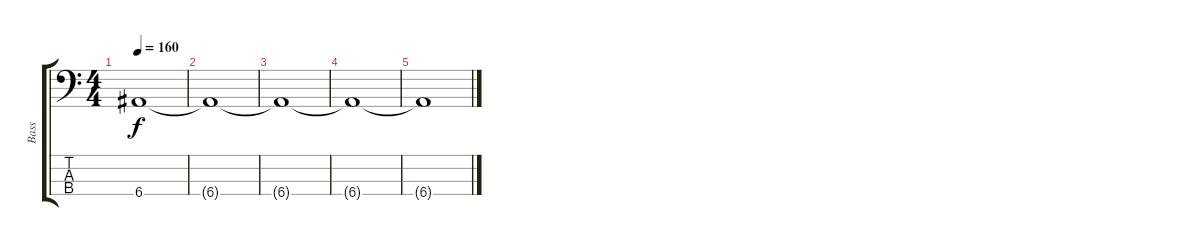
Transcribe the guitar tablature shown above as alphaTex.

\track ("Bass" "Bass") {instrument electricbasspick}
\staff {score tabs}
\tuning (G2 D2 A1 E1) {hide}
\ts (4 4)
\tempo 160
\clef f4
\ks c
6.4.1{dy f} |
6.4{t}.1{volume 0} |
6.4{t}.1 |
6.4{t}.1 |
6.4{t}.1
